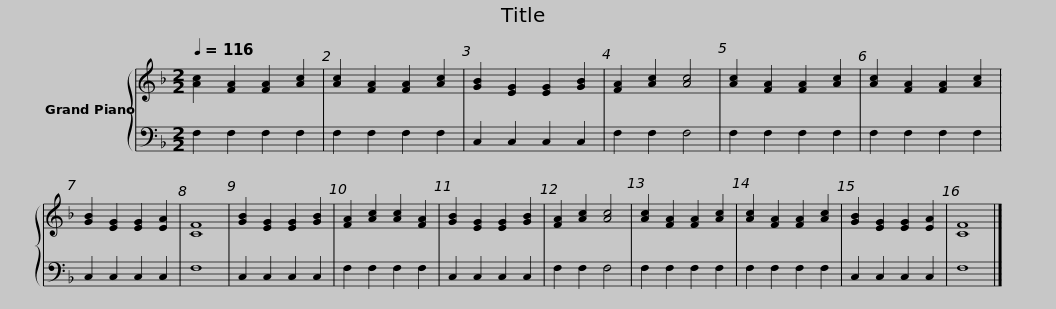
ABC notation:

X:1
%%score { 1 | 2 }
L:1/8
Q:1/4=116
M:2/2
I:linebreak $
K:F
V:1 treble
V:2 bass
V:1
 [Ac]2 [FA]2 [FA]2 [Ac]2 | [Ac]2 [FA]2 [FA]2 [Ac]2 | [GB]2 [EG]2 [EG]2 [GB]2 | [FA]2 [Ac]2 [Ac]4 | [Ac]2 [FA]2 [FA]2 [Ac]2 | %5
 [Ac]2 [FA]2 [FA]2 [Ac]2 | [GB]2 [EG]2 [EG]2 [EA]2 | [CF]8 | [GB]2 [EG]2 [EG]2 [GB]2 | [FA]2 [Ac]2 [Ac]2 [FA]2 |$ %10
 [GB]2 [EG]2 [EG]2 [GB]2 | [FA]2 [Ac]2 [Ac]4 | [Ac]2 [FA]2 [FA]2 [Ac]2 | [Ac]2 [FA]2 [FA]2 [Ac]2 | [GB]2 [EG]2 [EG]2 [EA]2 | %15
 [CF]8 |] %16
V:2
 F,2 F,2 F,2 F,2 | F,2 F,2 F,2 F,2 | C,2 C,2 C,2 C,2 | F,2 F,2 F,4 | F,2 F,2 F,2 F,2 | %5
 F,2 F,2 F,2 F,2 | C,2 C,2 C,2 C,2 | F,8 | C,2 C,2 C,2 C,2 | F,2 F,2 F,2 F,2 |$ %10
 C,2 C,2 C,2 C,2 | F,2 F,2 F,4 | F,2 F,2 F,2 F,2 | F,2 F,2 F,2 F,2 | C,2 C,2 C,2 C,2 | %15
 F,8 |] %16
